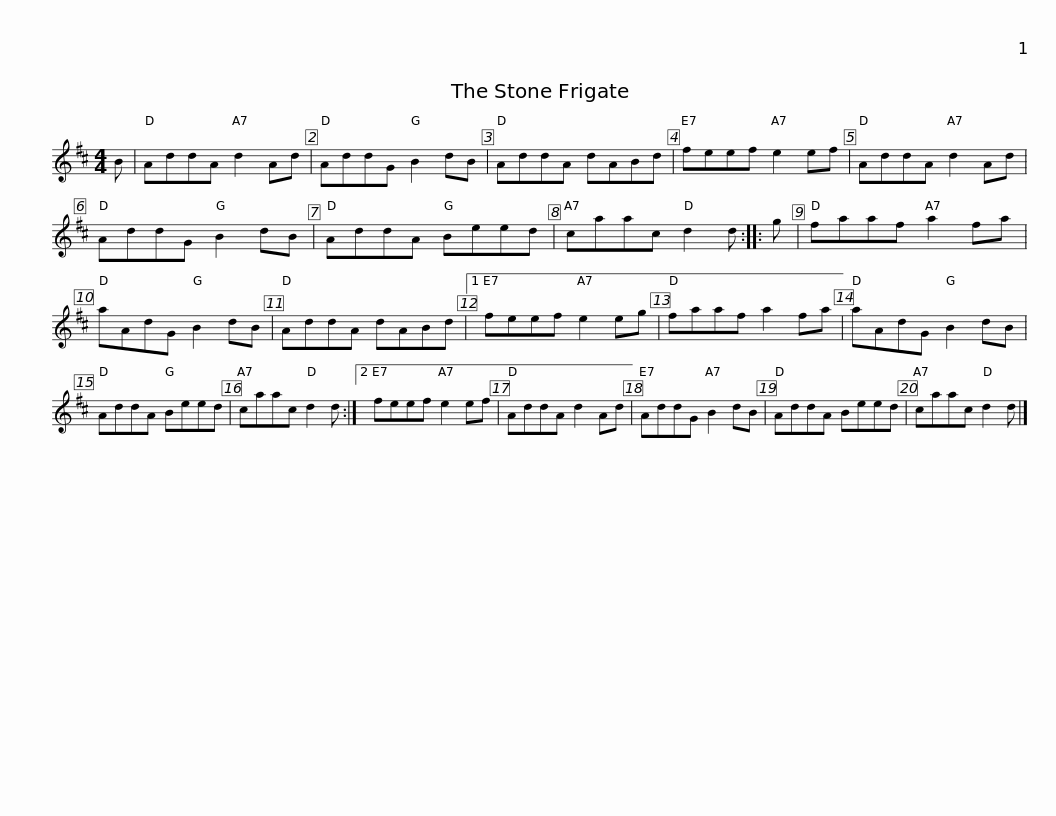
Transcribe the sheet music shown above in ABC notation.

X:1
L:1/8
M:4/4
I:linebreak $
K:D
V:1 treble
V:1
 B | AddA d2 Ad | AddG B2 dB | AddA dABd | feef e2 ef | %5
 AddA d2 Ad |$ AddG B2 dB | AddA Beed | caac d2 d :: g | %10
 faaf a2 fa | aAdG B2 dB |$ AddA dABd |1 feef e2 eg | faaf a2 fa | %15
 aAdG B2 dB | AddA Beed | caac d2 d :|2$ feef e2 ef | AddA d2 Ad | %20
 AddG B2 dB | AddA Beed | caac d2 d |] %23
